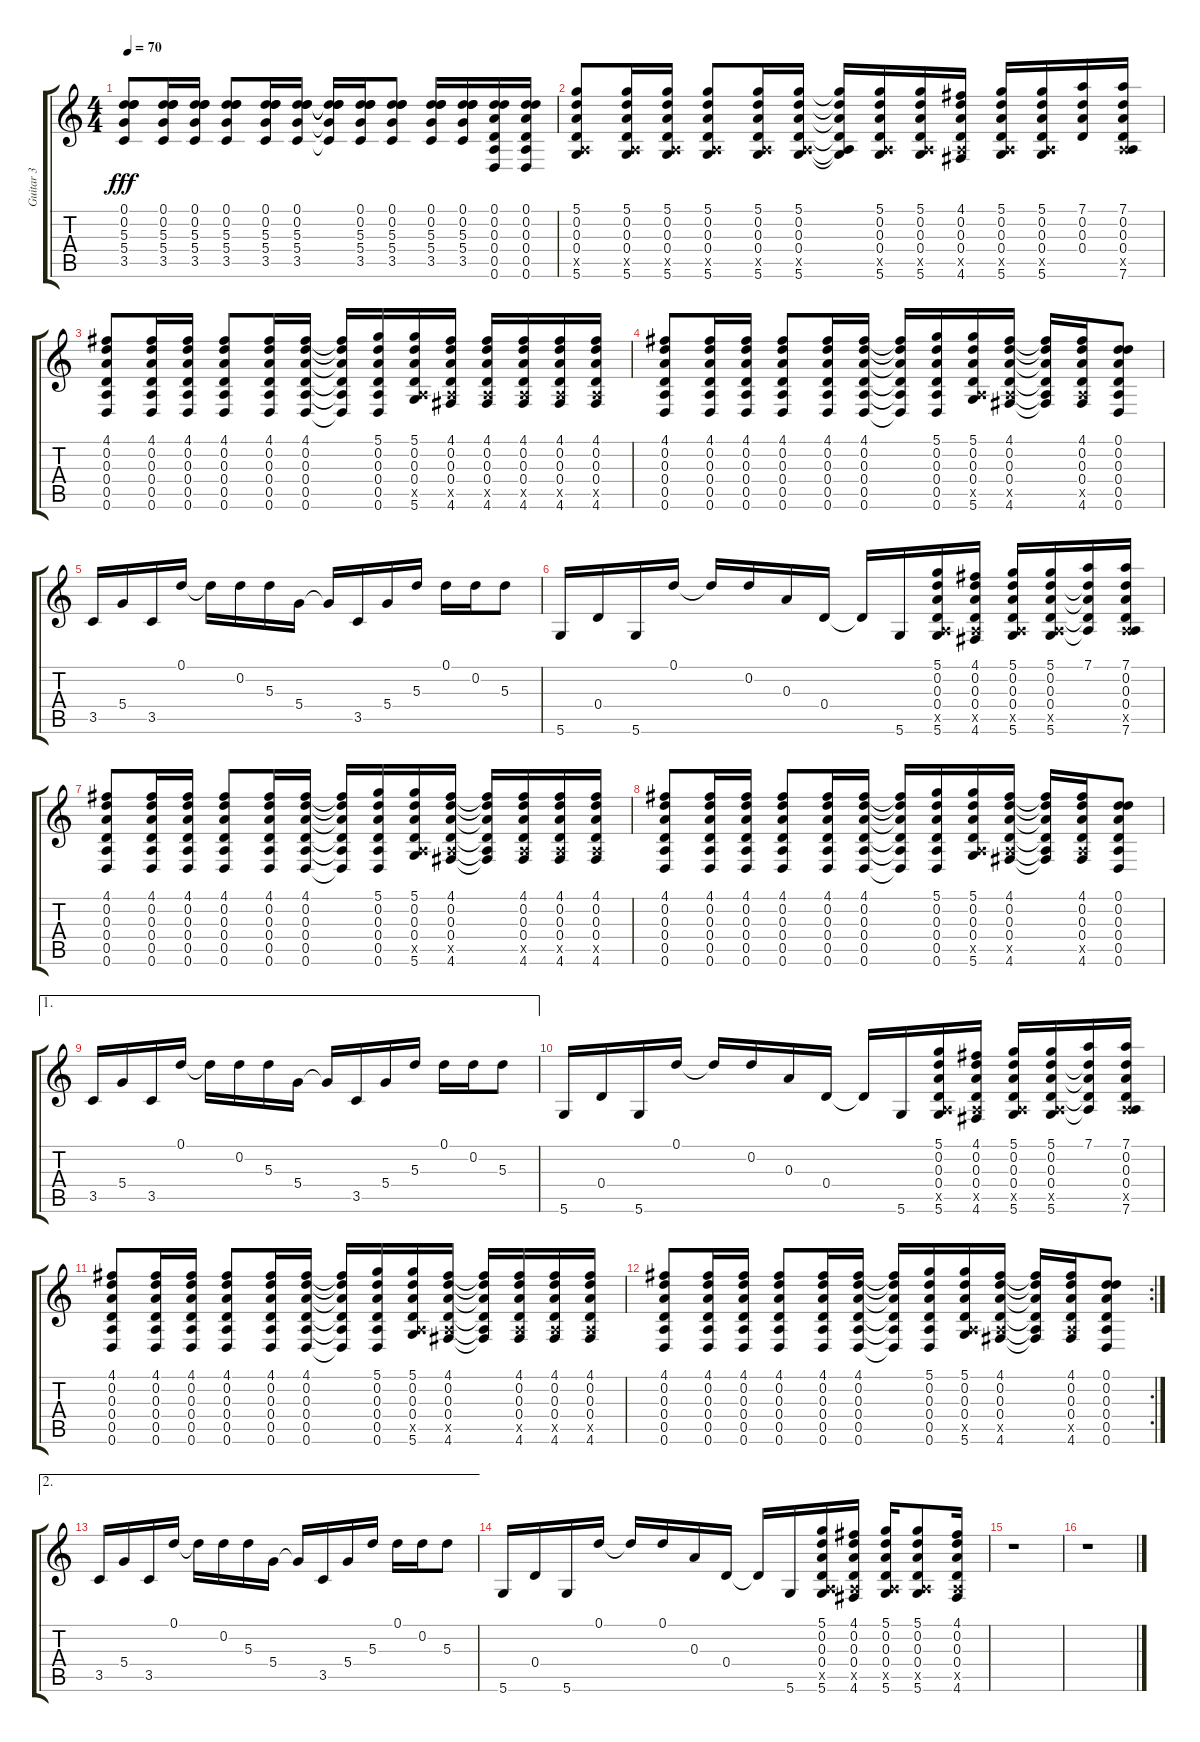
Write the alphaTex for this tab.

\track ("Guitar 3" "Guitar 3") {instrument acousticguitarsteel}
\staff {score tabs}
\tuning (D4 D4 A3 D3 A2 D2) {hide}
\ts (4 4)
\tempo 70
\clef g2
\ks c
(0.1 0.2 5.3 5.4 3.5).8{dy fff} (0.1 0.2 5.3 5.4 3.5).16 (0.1 0.2 5.3 5.4 3.5).16 (0.1 0.2 5.3 5.4 3.5).8 (0.1 0.2 5.3 5.4 3.5).16 (0.1 0.2 5.3 5.4 3.5).16 (0.1{t} 0.2{t} 5.3{t} 5.4{t} 3.5{t}).16 (0.1 0.2 5.3 5.4 3.5).16 (0.1 0.2 5.3 5.4 3.5).8 (0.1 0.2 5.3 5.4 3.5).16 (0.1 0.2 5.3 5.4 3.5).16 (0.1 0.2 0.3 0.4 0.5 0.6).16 (0.1 0.2 0.3 0.4 0.5 0.6).16 |
(5.1 0.2 0.3 0.4 0.5{x} 5.6).8 (5.1 0.2 0.3 0.4 0.5{x} 5.6).16 (5.1 0.2 0.3 0.4 0.5{x} 5.6).16 (5.1 0.2 0.3 0.4 0.5{x} 5.6).8 (5.1 0.2 0.3 0.4 0.5{x} 5.6).16 (5.1 0.2 0.3 0.4 0.5{x} 5.6).16 (5.1{t} 0.2{t} 0.3{t} 0.4{t} 0.5{t} 5.6{t}).16 (5.1 0.2 0.3 0.4 0.5{x} 5.6).16 (5.1 0.2 0.3 0.4 0.5{x} 5.6).16 (4.1 0.2 0.3 0.4 0.5{x} 4.6).16 (5.1 0.2 0.3 0.4 0.5{x} 5.6).16 (5.1 0.2 0.3 0.4 0.5{x} 5.6).16 (7.1 0.2 0.3 0.4).16 (7.1 0.2 0.3 0.4 0.5{x} 7.6).16 |
(4.1 0.2 0.3 0.4 0.5 0.6).8 (4.1 0.2 0.3 0.4 0.5 0.6).16 (4.1 0.2 0.3 0.4 0.5 0.6).16 (4.1 0.2 0.3 0.4 0.5 0.6).8 (4.1 0.2 0.3 0.4 0.5 0.6).16 (4.1 0.2 0.3 0.4 0.5 0.6).16 (4.1{t} 0.2{t} 0.3{t} 0.4{t} 0.5{t} 0.6{t}).16 (5.1 0.2 0.3 0.4 0.5 0.6).16 (5.1 0.2 0.3 0.4 0.5{x} 5.6).16 (4.1 0.2 0.3 0.4 0.5{x} 4.6).16 (4.1 0.2 0.3 0.4 0.5{x} 4.6).16 (4.1 0.2 0.3 0.4 0.5{x} 4.6).16 (4.1 0.2 0.3 0.4 0.5{x} 4.6).16 (4.1 0.2 0.3 0.4 0.5{x} 4.6).16 |
(4.1 0.2 0.3 0.4 0.5 0.6).8 (4.1 0.2 0.3 0.4 0.5 0.6).16 (4.1 0.2 0.3 0.4 0.5 0.6).16 (4.1 0.2 0.3 0.4 0.5 0.6).8 (4.1 0.2 0.3 0.4 0.5 0.6).16 (4.1 0.2 0.3 0.4 0.5 0.6).16 (4.1{t} 0.2{t} 0.3{t} 0.4{t} 0.5{t} 0.6{t}).16 (5.1 0.2 0.3 0.4 0.5 0.6).16 (5.1 0.2 0.3 0.4 0.5{x} 5.6).16 (4.1 0.2 0.3 0.4 0.5{x} 4.6).16 (4.1{t} 0.2{t} 0.3{t} 0.4{t} 0.5{t} 4.6{t}).16 (4.1 0.2 0.3 0.4 0.5{x} 4.6).16 (0.1 0.2 0.3 0.4 0.5 0.6).8 |
3.5.16 5.4.16 3.5.16 0.1.16 0.1{t}.16 0.2.16 5.3.16 5.4.16 5.4{t}.16 3.5.16 5.4.16 5.3.16 0.1.16 0.2.16 5.3.8 |
5.6.16 0.4.16 5.6.16 0.1.16 0.1{t}.16 0.2.16 0.3.16 0.4.16 0.4{t}.16 5.6.16 (5.1 0.2 0.3 0.4 0.5{x} 5.6).16 (4.1 0.2 0.3 0.4 0.5{x} 4.6).16 (5.1 0.2 0.3 0.4 0.5{x} 5.6).16 (5.1 0.2 0.3 0.4 0.5{x} 5.6).16 (7.1 0.2{t} 0.3{t} 0.4{t} 0.5{t}).16 (7.1 0.2 0.3 0.4 0.5{x} 7.6).16 |
(4.1 0.2 0.3 0.4 0.5 0.6).8 (4.1 0.2 0.3 0.4 0.5 0.6).16 (4.1 0.2 0.3 0.4 0.5 0.6).16 (4.1 0.2 0.3 0.4 0.5 0.6).8 (4.1 0.2 0.3 0.4 0.5 0.6).16 (4.1 0.2 0.3 0.4 0.5 0.6).16 (4.1{t} 0.2{t} 0.3{t} 0.4{t} 0.5{t} 0.6{t}).16 (5.1 0.2 0.3 0.4 0.5 0.6).16 (5.1 0.2 0.3 0.4 0.5{x} 5.6).16 (4.1 0.2 0.3 0.4 0.5{x} 4.6).16 (4.1{t} 0.2{t} 0.3{t} 0.4{t} 0.5{t} 4.6{t}).16 (4.1 0.2 0.3 0.4 0.5{x} 4.6).16 (4.1 0.2 0.3 0.4 0.5{x} 4.6).16 (4.1 0.2 0.3 0.4 0.5{x} 4.6).16 |
(4.1 0.2 0.3 0.4 0.5 0.6).8 (4.1 0.2 0.3 0.4 0.5 0.6).16 (4.1 0.2 0.3 0.4 0.5 0.6).16 (4.1 0.2 0.3 0.4 0.5 0.6).8 (4.1 0.2 0.3 0.4 0.5 0.6).16 (4.1 0.2 0.3 0.4 0.5 0.6).16 (4.1{t} 0.2{t} 0.3{t} 0.4{t} 0.5{t} 0.6{t}).16 (5.1 0.2 0.3 0.4 0.5 0.6).16 (5.1 0.2 0.3 0.4 0.5{x} 5.6).16 (4.1 0.2 0.3 0.4 0.5{x} 4.6).16 (4.1{t} 0.2{t} 0.3{t} 0.4{t} 0.5{t} 4.6{t}).16 (4.1 0.2 0.3 0.4 0.5{x} 4.6).16 (0.1 0.2 0.3 0.4 0.5 0.6).8 |
\ae 1
3.5.16 5.4.16 3.5.16 0.1.16 0.1{t}.16 0.2.16 5.3.16 5.4.16 5.4{t}.16 3.5.16 5.4.16 5.3.16 0.1.16 0.2.16 5.3.8 |
5.6.16 0.4.16 5.6.16 0.1.16 0.1{t}.16 0.2.16 0.3.16 0.4.16 0.4{t}.16 5.6.16 (5.1 0.2 0.3 0.4 0.5{x} 5.6).16 (4.1 0.2 0.3 0.4 0.5{x} 4.6).16 (5.1 0.2 0.3 0.4 0.5{x} 5.6).16 (5.1 0.2 0.3 0.4 0.5{x} 5.6).16 (7.1 0.2{t} 0.3{t} 0.4{t} 0.5{t}).16 (7.1 0.2 0.3 0.4 0.5{x} 7.6).16 |
(4.1 0.2 0.3 0.4 0.5 0.6).8 (4.1 0.2 0.3 0.4 0.5 0.6).16 (4.1 0.2 0.3 0.4 0.5 0.6).16 (4.1 0.2 0.3 0.4 0.5 0.6).8 (4.1 0.2 0.3 0.4 0.5 0.6).16 (4.1 0.2 0.3 0.4 0.5 0.6).16 (4.1{t} 0.2{t} 0.3{t} 0.4{t} 0.5{t} 0.6{t}).16 (5.1 0.2 0.3 0.4 0.5 0.6).16 (5.1 0.2 0.3 0.4 0.5{x} 5.6).16 (4.1 0.2 0.3 0.4 0.5{x} 4.6).16 (4.1{t} 0.2{t} 0.3{t} 0.4{t} 0.5{t} 4.6{t}).16 (4.1 0.2 0.3 0.4 0.5{x} 4.6).16 (4.1 0.2 0.3 0.4 0.5{x} 4.6).16 (4.1 0.2 0.3 0.4 0.5{x} 4.6).16 |
\rc 2
(4.1 0.2 0.3 0.4 0.5 0.6).8 (4.1 0.2 0.3 0.4 0.5 0.6).16 (4.1 0.2 0.3 0.4 0.5 0.6).16 (4.1 0.2 0.3 0.4 0.5 0.6).8 (4.1 0.2 0.3 0.4 0.5 0.6).16 (4.1 0.2 0.3 0.4 0.5 0.6).16 (4.1{t} 0.2{t} 0.3{t} 0.4{t} 0.5{t} 0.6{t}).16 (5.1 0.2 0.3 0.4 0.5 0.6).16 (5.1 0.2 0.3 0.4 0.5{x} 5.6).16 (4.1 0.2 0.3 0.4 0.5{x} 4.6).16 (4.1{t} 0.2{t} 0.3{t} 0.4{t} 0.5{t} 4.6{t}).16 (4.1 0.2 0.3 0.4 0.5{x} 4.6).16 (0.1 0.2 0.3 0.4 0.5 0.6).8 |
\ae 2
3.5.16 5.4.16 3.5.16 0.1.16 0.1{t}.16 0.2.16 5.3.16 5.4.16 5.4{t}.16 3.5.16 5.4.16 5.3.16 0.1.16 0.2.16 5.3.8 |
5.6.16 0.4.16 5.6.16 0.1.16 0.1{t}.16 0.1.16 0.3.16 0.4.16 0.4{t}.16 5.6.16 (5.1 0.2 0.3 0.4 0.5{x} 5.6).16 (4.1 0.2 0.3 0.4 0.5{x} 4.6).16 (5.1 0.2 0.3 0.4 0.5{x} 5.6).16 (5.1 0.2 0.3 0.4 0.5{x} 5.6).8 (4.1 0.2 0.3 0.4 0.5{x} 4.6).16 |
r.1 |
r.1
